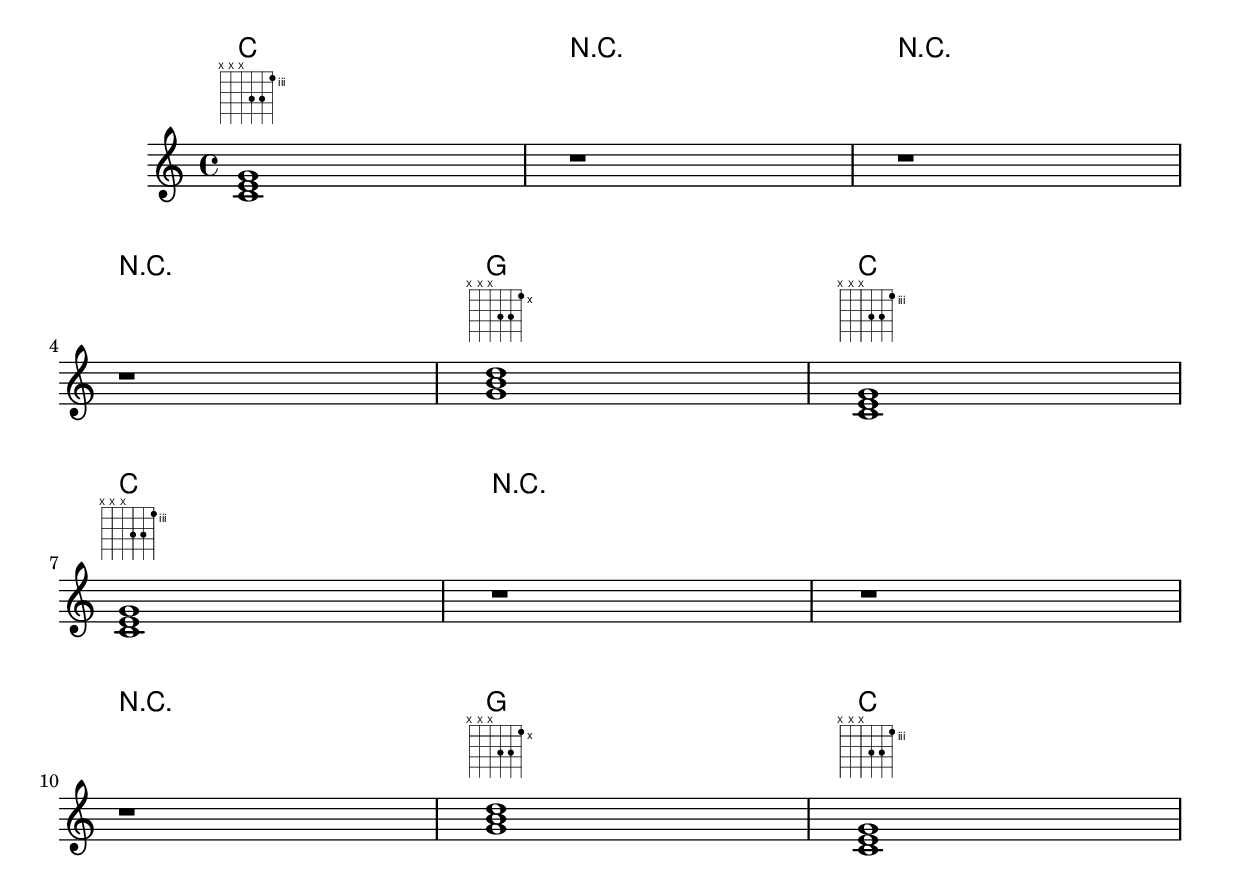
\version "2.16.0"

\header {
  texidoc = "Rests in music passed to ChordNames context display noChordSymbol.
noChordSymbol is treated like a ChordName with respect to chordChanges.
"
}

myChords = \chordmode {
  c1 r1 r1 \break
  r1 g1 c1 \break
}

\score {
  <<
    \new ChordNames { 
      \myChords 
      \set chordChanges = ##t
      \myChords
    }
    \new FretBoards { 
      \myChords 
      \myChords
    }
    \new Staff { 
      \myChords 
      \myChords
    }
  >>
}
